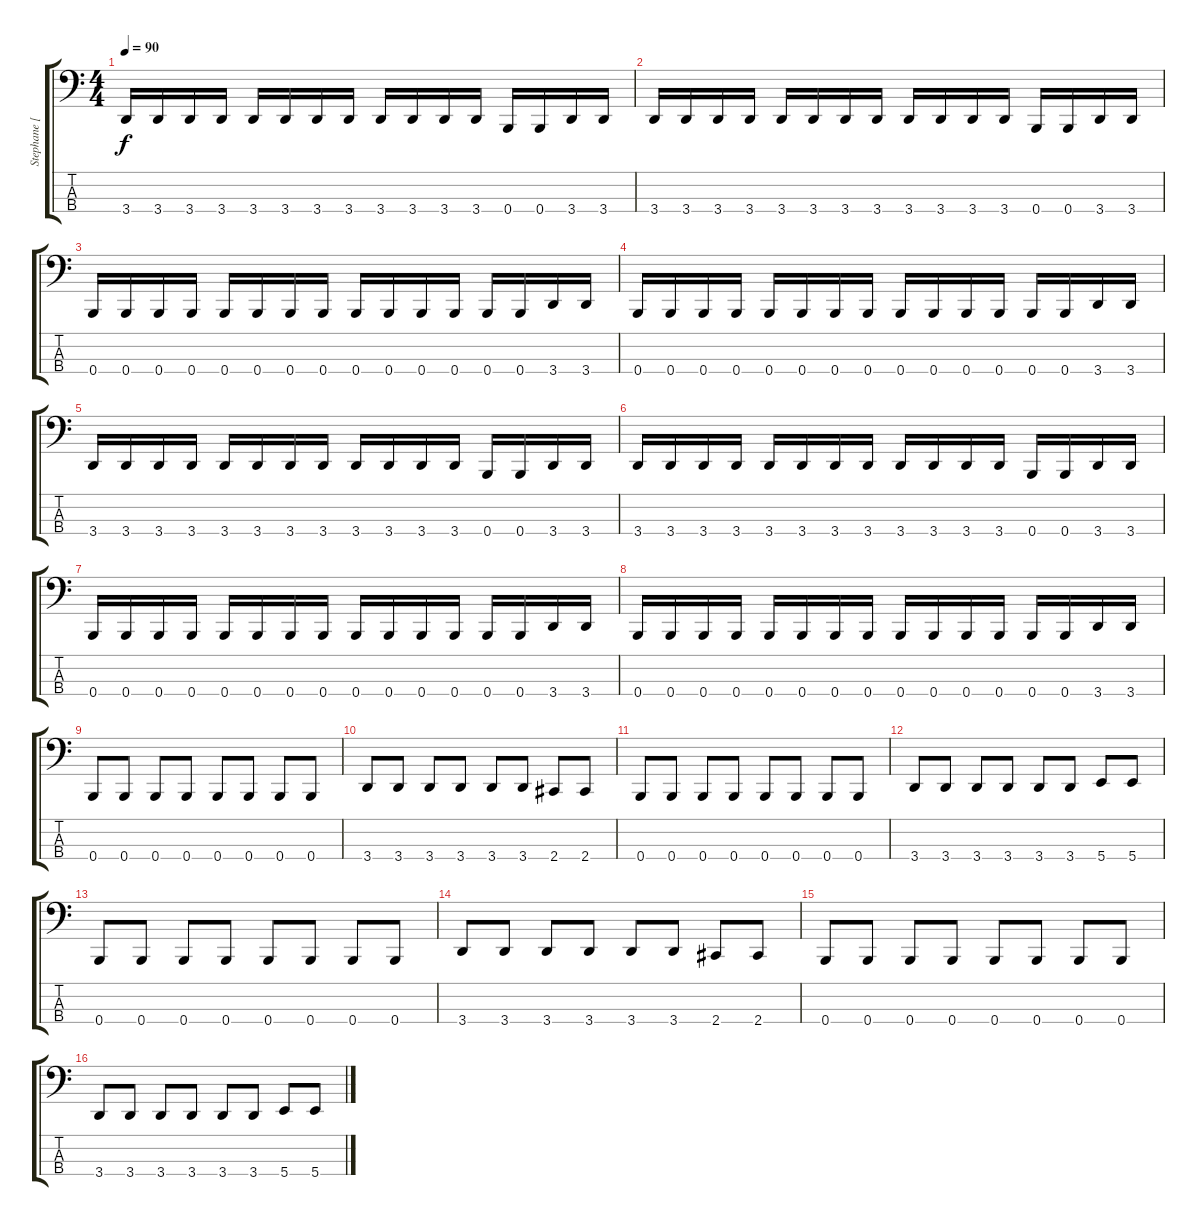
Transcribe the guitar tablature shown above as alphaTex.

\track ("Stephane [Bass]" "Stephane [") {instrument electricbasspick}
\staff {score tabs}
\tuning (D2 A1 E1 B0) {hide}
\ts (4 4)
\tempo 90
\clef f4
\ks c
3.4.16{dy f} 3.4.16 3.4.16 3.4.16 3.4.16 3.4.16 3.4.16 3.4.16 3.4.16 3.4.16 3.4.16 3.4.16 0.4.16 0.4.16 3.4.16 3.4.16 |
3.4.16 3.4.16 3.4.16 3.4.16 3.4.16 3.4.16 3.4.16 3.4.16 3.4.16 3.4.16 3.4.16 3.4.16 0.4.16 0.4.16 3.4.16 3.4.16 |
0.4.16 0.4.16 0.4.16 0.4.16 0.4.16 0.4.16 0.4.16 0.4.16 0.4.16 0.4.16 0.4.16 0.4.16 0.4.16 0.4.16 3.4.16 3.4.16 |
0.4.16 0.4.16 0.4.16 0.4.16 0.4.16 0.4.16 0.4.16 0.4.16 0.4.16 0.4.16 0.4.16 0.4.16 0.4.16 0.4.16 3.4.16 3.4.16 |
3.4.16 3.4.16 3.4.16 3.4.16 3.4.16 3.4.16 3.4.16 3.4.16 3.4.16 3.4.16 3.4.16 3.4.16 0.4.16 0.4.16 3.4.16 3.4.16 |
3.4.16 3.4.16 3.4.16 3.4.16 3.4.16 3.4.16 3.4.16 3.4.16 3.4.16 3.4.16 3.4.16 3.4.16 0.4.16 0.4.16 3.4.16 3.4.16 |
0.4.16 0.4.16 0.4.16 0.4.16 0.4.16 0.4.16 0.4.16 0.4.16 0.4.16 0.4.16 0.4.16 0.4.16 0.4.16 0.4.16 3.4.16 3.4.16 |
0.4.16 0.4.16 0.4.16 0.4.16 0.4.16 0.4.16 0.4.16 0.4.16 0.4.16 0.4.16 0.4.16 0.4.16 0.4.16 0.4.16 3.4.16 3.4.16 |
0.4.8 0.4.8 0.4.8 0.4.8 0.4.8 0.4.8 0.4.8 0.4.8 |
3.4.8 3.4.8 3.4.8 3.4.8 3.4.8 3.4.8 2.4.8 2.4.8 |
0.4.8 0.4.8 0.4.8 0.4.8 0.4.8 0.4.8 0.4.8 0.4.8 |
3.4.8 3.4.8 3.4.8 3.4.8 3.4.8 3.4.8 5.4.8 5.4.8 |
0.4.8 0.4.8 0.4.8 0.4.8 0.4.8 0.4.8 0.4.8 0.4.8 |
3.4.8 3.4.8 3.4.8 3.4.8 3.4.8 3.4.8 2.4.8 2.4.8 |
0.4.8 0.4.8 0.4.8 0.4.8 0.4.8 0.4.8 0.4.8 0.4.8 |
3.4.8 3.4.8 3.4.8 3.4.8 3.4.8 3.4.8 5.4.8 5.4.8
